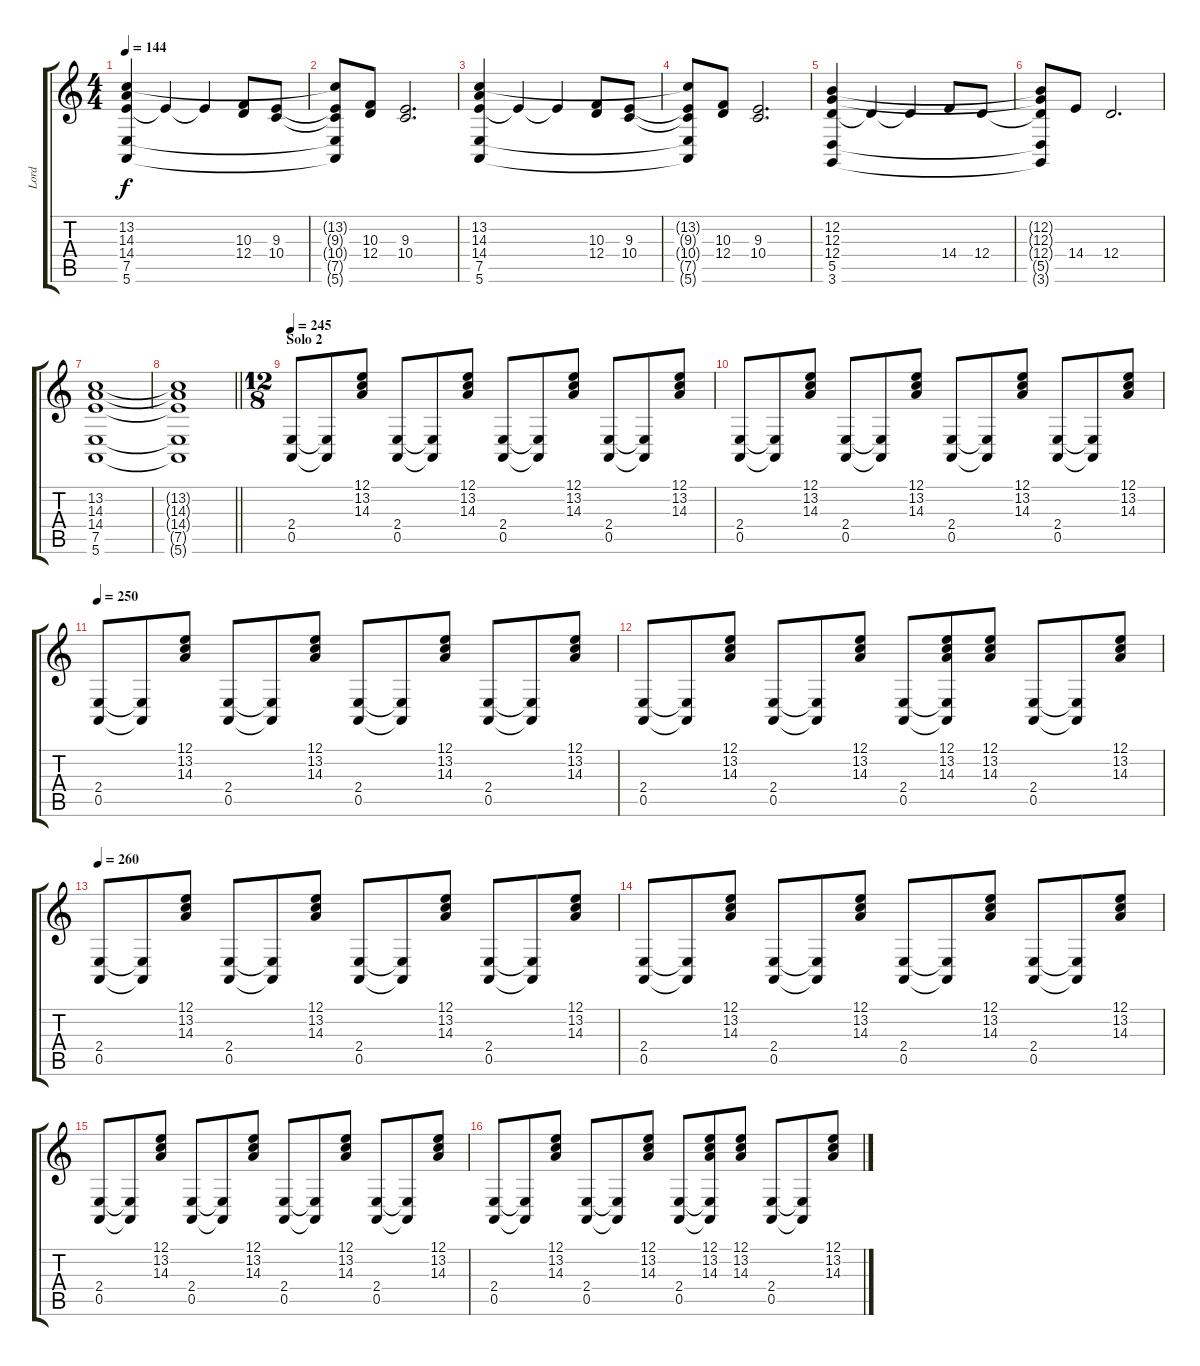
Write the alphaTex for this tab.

\track ("Lord" "Lord") {instrument marimba}
\staff {score tabs}
\tuning (E4 B3 G3 D3 A2 E2) {hide}
\ts (4 4)
\tempo 144
\clef g2
\ks c
(13.2 14.3 14.4 7.5 5.6).4{dy f} 14.4{t}.4 14.4{t}.4 (10.3 12.4).8 (9.3 10.4).8 |
(13.2{t} 9.3{t} 10.4{t} 7.5{t} 5.6{t}).8 (10.3 12.4).8 (9.3 10.4).2{d} |
(13.2 14.3 14.4 7.5 5.6).4 14.4{t}.4 14.4{t}.4 (10.3 12.4).8 (9.3 10.4).8 |
(13.2{t} 9.3{t} 10.4{t} 7.5{t} 5.6{t}).8 (10.3 12.4).8 (9.3 10.4).2{d} |
(12.2 12.3 12.4 5.5 3.6).4 12.4{t}.4 12.4{t}.4 14.4.8 12.4.8 |
(12.2{t} 12.3{t} 12.4{t} 5.5{t} 3.6{t}).8 14.4.8 12.4.2{d} |
(13.2 14.3 14.4 7.5 5.6).1 |
\barLineRight lightlight
(13.2{t} 14.3{t} 14.4{t} 7.5{t} 5.6{t}).1 |
\ts (12 8)
\section ("" "Solo 2")
\tempo 245
(2.4 0.5).8 (2.4{t} 0.5{t}).8 (12.1 13.2 14.3).8 (2.4 0.5).8 (2.4{t} 0.5{t}).8 (12.1 13.2 14.3).8 (2.4 0.5).8 (2.4{t} 0.5{t}).8 (12.1 13.2 14.3).8 (2.4 0.5).8 (2.4{t} 0.5{t}).8 (12.1 13.2 14.3).8 |
(2.4 0.5).8 (2.4{t} 0.5{t}).8 (12.1 13.2 14.3).8 (2.4 0.5).8 (2.4{t} 0.5{t}).8 (12.1 13.2 14.3).8 (2.4 0.5).8 (2.4{t} 0.5{t}).8 (12.1 13.2 14.3).8 (2.4 0.5).8 (2.4{t} 0.5{t}).8 (12.1 13.2 14.3).8 |
\tempo 250
(2.4 0.5).8 (2.4{t} 0.5{t}).8 (12.1 13.2 14.3).8 (2.4 0.5).8 (2.4{t} 0.5{t}).8 (12.1 13.2 14.3).8 (2.4 0.5).8 (2.4{t} 0.5{t}).8 (12.1 13.2 14.3).8 (2.4 0.5).8 (2.4{t} 0.5{t}).8 (12.1 13.2 14.3).8 |
(2.4 0.5).8 (2.4{t} 0.5{t}).8 (12.1 13.2 14.3).8 (2.4 0.5).8 (2.4{t} 0.5{t}).8 (12.1 13.2 14.3).8 (2.4 0.5).8 (12.1 13.2 14.3 2.4{t} 0.5{t}).8 (12.1 13.2 14.3).8 (2.4 0.5).8 (2.4{t} 0.5{t}).8 (12.1 13.2 14.3).8 |
\tempo 260
(2.4 0.5).8 (2.4{t} 0.5{t}).8 (12.1 13.2 14.3).8 (2.4 0.5).8 (2.4{t} 0.5{t}).8 (12.1 13.2 14.3).8 (2.4 0.5).8 (2.4{t} 0.5{t}).8 (12.1 13.2 14.3).8 (2.4 0.5).8 (2.4{t} 0.5{t}).8 (12.1 13.2 14.3).8 |
(2.4 0.5).8 (2.4{t} 0.5{t}).8 (12.1 13.2 14.3).8 (2.4 0.5).8 (2.4{t} 0.5{t}).8 (12.1 13.2 14.3).8 (2.4 0.5).8 (2.4{t} 0.5{t}).8 (12.1 13.2 14.3).8 (2.4 0.5).8 (2.4{t} 0.5{t}).8 (12.1 13.2 14.3).8 |
(2.4 0.5).8 (2.4{t} 0.5{t}).8 (12.1 13.2 14.3).8 (2.4 0.5).8 (2.4{t} 0.5{t}).8 (12.1 13.2 14.3).8 (2.4 0.5).8 (2.4{t} 0.5{t}).8 (12.1 13.2 14.3).8 (2.4 0.5).8 (2.4{t} 0.5{t}).8 (12.1 13.2 14.3).8 |
(2.4 0.5).8 (2.4{t} 0.5{t}).8 (12.1 13.2 14.3).8 (2.4 0.5).8 (2.4{t} 0.5{t}).8 (12.1 13.2 14.3).8 (2.4 0.5).8 (12.1 13.2 14.3 2.4{t} 0.5{t}).8 (12.1 13.2 14.3).8 (2.4 0.5).8 (2.4{t} 0.5{t}).8 (12.1 13.2 14.3).8
